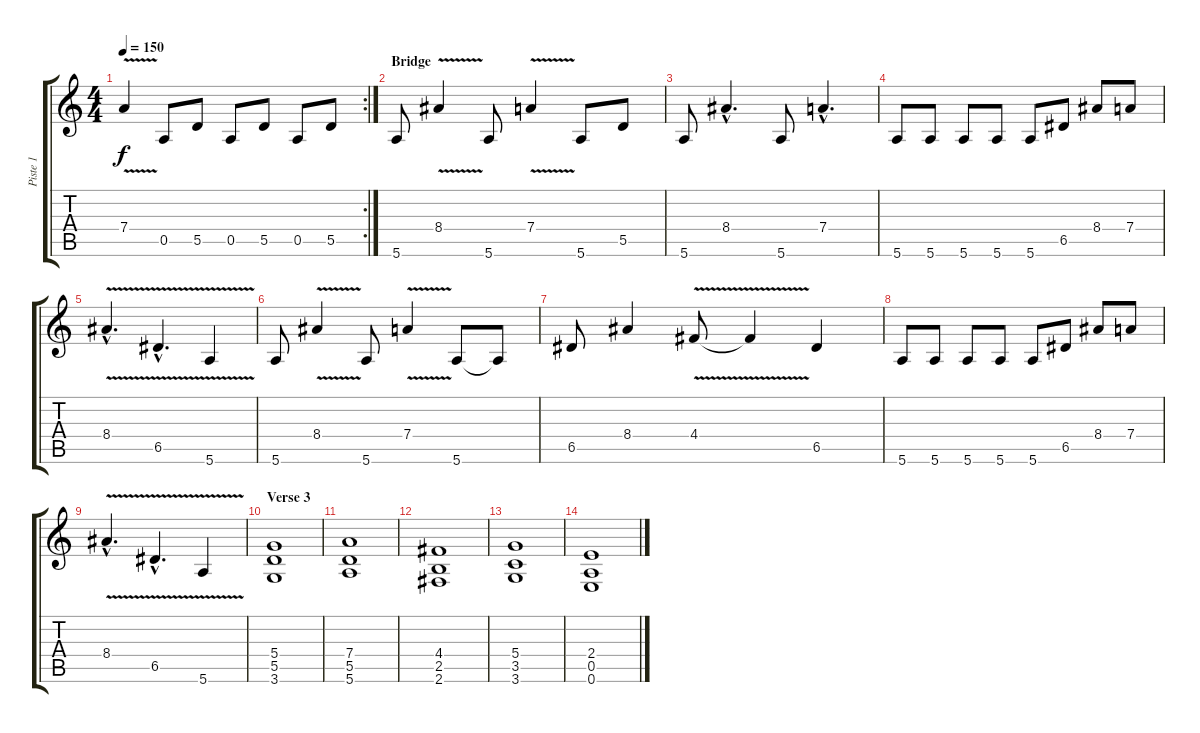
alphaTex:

\track ("Piste 1" "Piste 1") {instrument distortionguitar}
\staff {score tabs}
\tuning (E4 B3 G3 D3 A2 E2) {hide}
\rc 2
\ts (4 4)
\tempo 150
\clef g2
\ks c
7.4{v}.4{dy f} 0.5.8 5.5.8 0.5.8 5.5.8 0.5.8 5.5.8 |
\section ("" "Bridge")
5.6.8 8.4{v}.4 5.6.8 7.4{v}.4 5.6.8 5.5.8 |
5.6.8 8.4{hac}.4{d} 5.6.8 7.4{hac}.4{d} |
5.6.8{instrument distortionguitar} 5.6.8 5.6.8 5.6.8 5.6.8 6.5.8 8.4.8 7.4.8 |
8.4{v hac}.4{d} 6.5{v hac}.4{d} 5.6{v}.4 |
5.6.8 8.4{v}.4 5.6.8 7.4{v}.4 5.6.8 5.6{t}.8 |
6.5.8 8.4.4 4.4{v}.8 4.4{t}.4 6.5.4 |
5.6.8{instrument distortionguitar} 5.6.8 5.6.8 5.6.8 5.6.8 6.5.8 8.4.8 7.4.8 |
8.4{v hac}.4{d} 6.5{v hac}.4{d} 5.6{v}.4 |
\section ("" "Verse 3")
(5.4 5.5 3.6).1{volume 0} |
(7.4 5.5 5.6).1 |
(4.4 2.5 2.6).1 |
(5.4 3.5 3.6).1 |
(2.4 0.5 0.6).1
